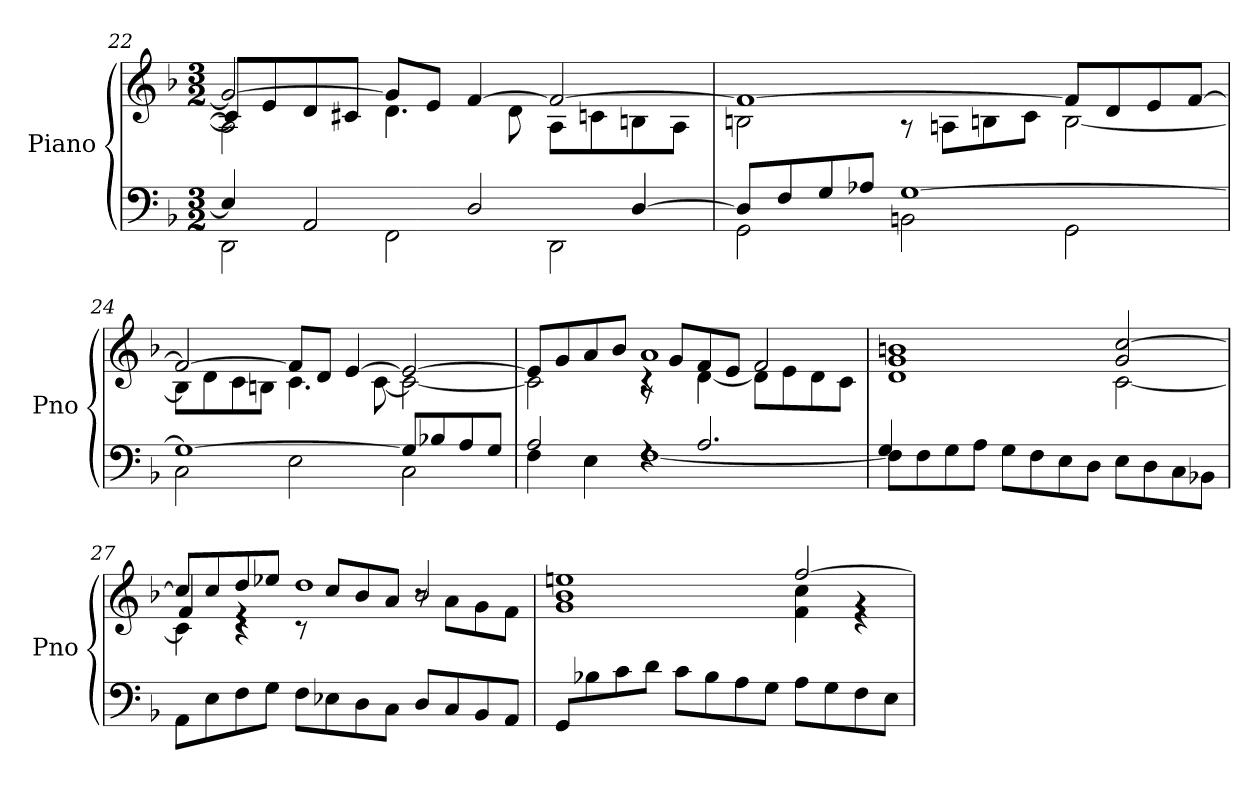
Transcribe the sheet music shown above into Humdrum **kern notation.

**kern	**kern
*part1	*part1
*staff2	*staff1
*I"Piano	*
*I'Pno	*
*clefF4	*clefG2
*k[b-]	*k[b-]
*M3/2	*M3/2
=22	=22
*^	*^
*	*	*	*^
4E/]	2DD\	2g/_	2A\]	8c#/L]
.	.	.	.	8e/
2AA/	.	.	.	8d/
.	.	.	.	8c#X/J
.	2FF\	8g/L]	4.d\	1ryy
.	.	8e/J	.	.
2D/	.	[4f/	.	.
.	.	.	8d\	.
.	2DD\	2f/_	8A\L	.
.	.	.	8cn\	.
[4D/	.	.	8Bn\	.
.	.	.	8A\J	.
*	*	*	*v	*v
!!LO:LB:g=z
=23	=23	=23	=23
8D/L]	2GG\	1f_	2Bn\
8F/	.	.	.
8G/	.	.	.
8A-X/J	.	.	.
[1G	2BBn\	.	8r
.	.	.	8An\L
.	.	.	8Bn\
.	.	.	8c\J
.	2GG\	8f/L]	[2B\
.	.	8d/	.
.	.	8e/	.
.	.	[8f/J	.
=24	=24	=24	=24
1G_	2C\	2f/_	8B\L]
.	.	.	8d\
.	.	.	8c\
.	.	.	8Bn\J
.	2E\	8f/L]	4.c\
.	.	8d/J	.
.	.	[4e/	.
.	.	.	[8c\
8G/L]	2C\	2e/_	2c\_
8B-X/	.	.	.
8A/	.	.	.
8G/J	.	.	.
=25	=25	=25	=25
*	*	*	*^
2A/	4F\	8e/L]	2c\]	2ryy
.	.	8g/	.	.
.	4E\	8a/	.	.
.	.	8b-/J	.	.
4rF	[1F	1a	4rc	8rA
.	.	.	.	8g/L
2.A/	.	.	[4d\	8f/
.	.	.	.	8e/J
.	.	.	8d\L]	2f/
.	.	.	8e\	.
.	.	.	8d\	.
.	.	.	8c\J	.
*	*	*	*v	*v
!!LO:LB:g=z
=26	=26	=26	=26
8F\L]	4G/	1d 1g 1bn	1ryy
8F\	.	.	.
8G\	1ryy	.	.
8A\J	.	.	.
8G\L	.	.	.
8F\	.	.	.
8E\	.	.	.
8D\J	.	.	.
8E\L	.	2g/ [2cc/	[2c\
8D\	.	.	.
8C\	4ryy	.	.
8BB-X\J	.	.	.
*v	*v	*	*
=27	=27	=27
*	*	*^
8AA\L	8cc/L]	4c\]	4f/
8E\	8cc/	.	.
8F\	8dd/	4re	4rc
8G\J	8ee-X/J	.	.
8F\L	1dd	2ryy	8rc
8E-X\	.	.	8cc/L
8D\	.	.	8b-/
8C\J	.	.	8a/J
8D/L	.	8r	2b-/
8C/	.	8a\L	.
8BB-/	.	8g\	.
8AA/J	.	8f\J	.
=28	=28	=28	=28
8GG/L	1g 1b- 1een	1ryy	4ryy
8B-X\	.	.	.
*	*	*v	*v
8c\	.	.
8d\J	.	.
8c\L	.	.
8B-\	.	.
8A\	.	.
8G\J	.	.
8A\L	[2ff/	4f\ 4cc\
8G\	.	.
*	*	*^
8F\	.	4rg	4re
8E\J	.	.	.
*	*v	*v	*v
=	=
*-	*-
